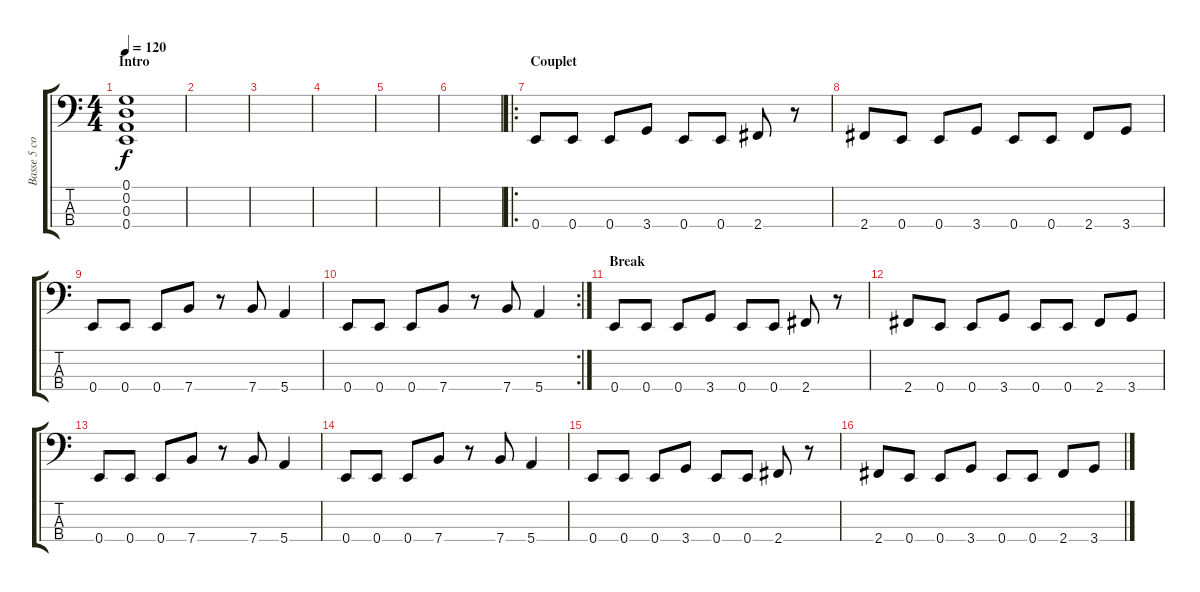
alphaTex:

\track ("Basse 5 cordes E2" "Basse 5 co") {instrument electricbassfinger}
\staff {score tabs}
\tuning (G2 D2 A1 E1) {hide}
\ts (4 4)
\section ("" "Intro")
\tempo 120
\clef f4
\ks c
(0.1 0.2 0.3 0.4).1{dy f} |
|
|
|
|
|
\ro
\section ("" "Couplet")
0.4.8 0.4.8 0.4.8 3.4.8 0.4.8 0.4.8 2.4.8 r.8 |
2.4.8 0.4.8 0.4.8 3.4.8 0.4.8 0.4.8 2.4.8 3.4.8 |
0.4.8 0.4.8 0.4.8 7.4.8 r.8 7.4.8 5.4.4 |
\rc 2
0.4.8 0.4.8 0.4.8 7.4.8 r.8 7.4.8 5.4.4 |
\section ("" "Break")
0.4.8 0.4.8 0.4.8 3.4.8 0.4.8 0.4.8 2.4.8 r.8 |
2.4.8 0.4.8 0.4.8 3.4.8 0.4.8 0.4.8 2.4.8 3.4.8 |
0.4.8 0.4.8 0.4.8 7.4.8 r.8 7.4.8 5.4.4 |
0.4.8 0.4.8 0.4.8 7.4.8 r.8 7.4.8 5.4.4 |
0.4.8 0.4.8 0.4.8 3.4.8 0.4.8 0.4.8 2.4.8 r.8 |
2.4.8 0.4.8 0.4.8 3.4.8 0.4.8 0.4.8 2.4.8 3.4.8
